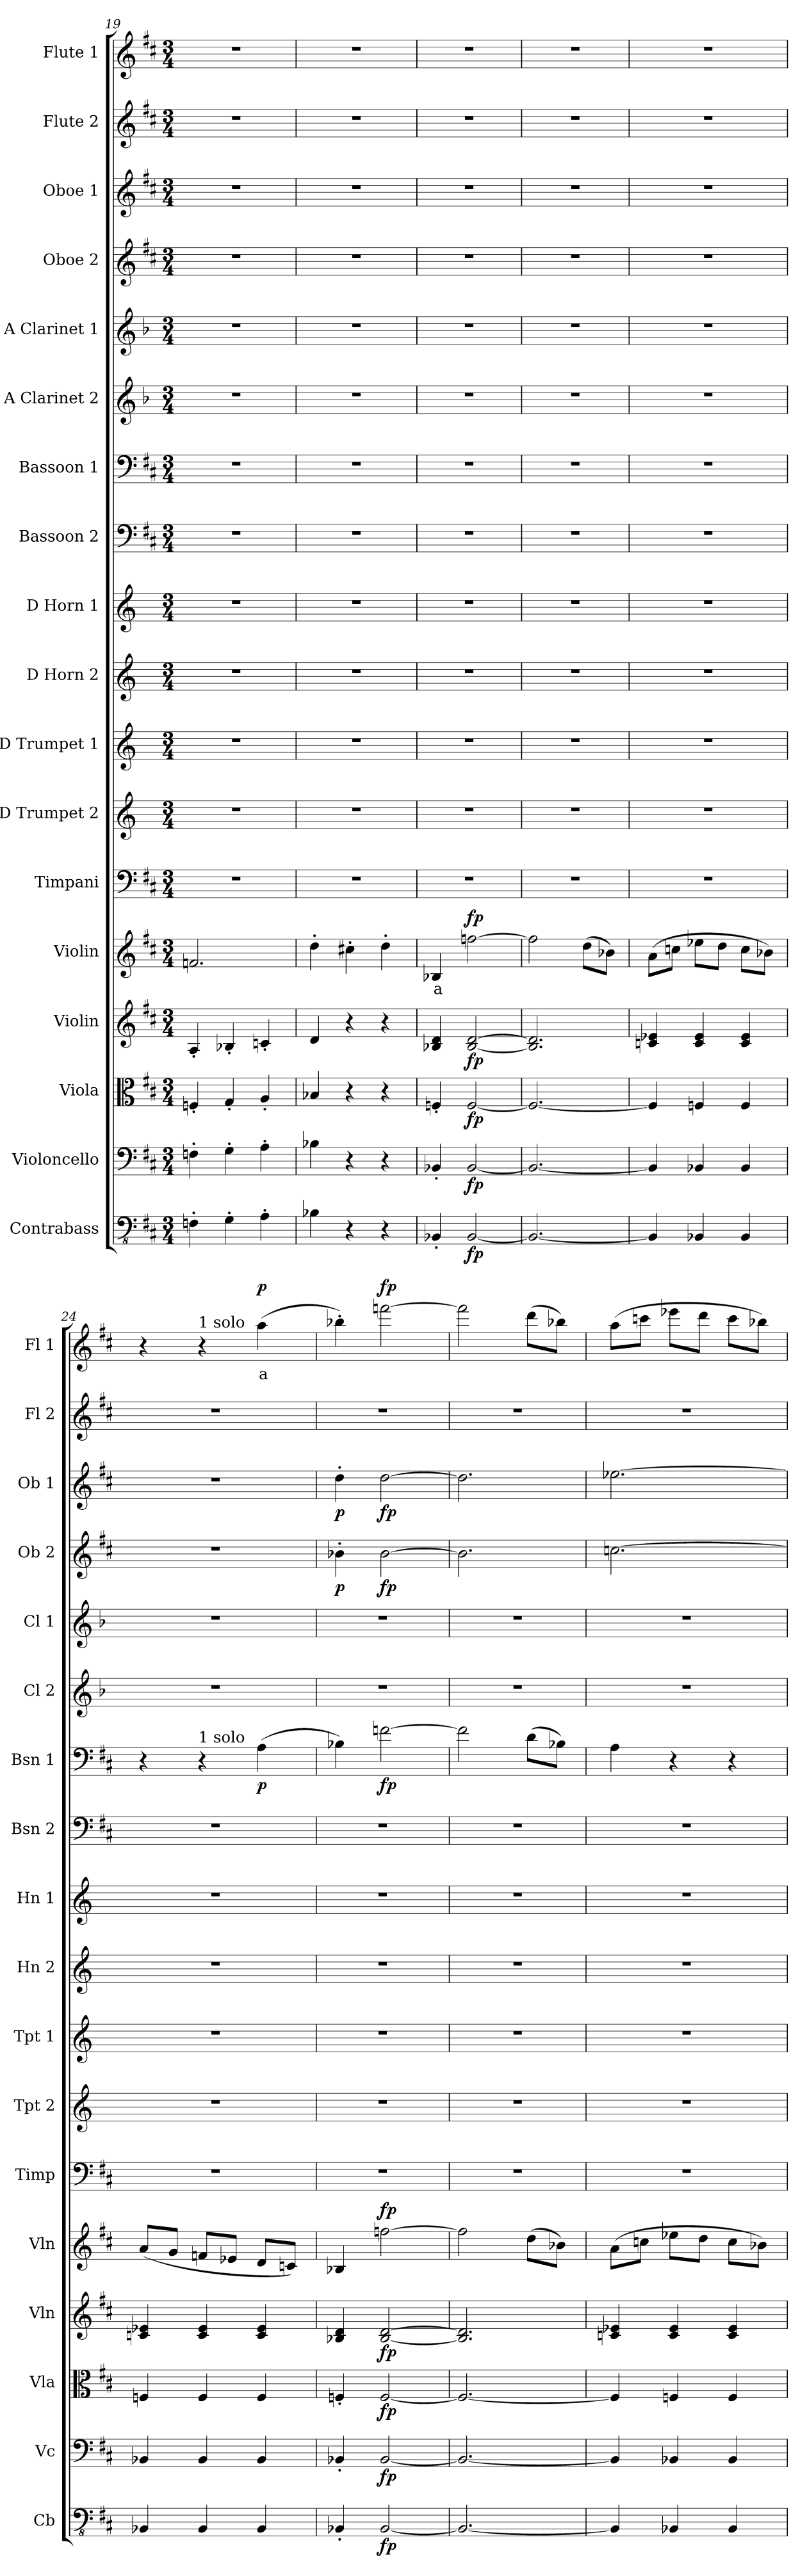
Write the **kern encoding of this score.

**kern	**dynam	**kern	**dynam	**kern	**dynam	**kern	**dynam	**kern	**text	**dynam	**kern	**kern	**kern	**kern	**kern	**kern	**kern	**dynam	**kern	**kern	**kern	**dynam	**kern	**dynam	**kern	**kern	**text	**dynam
*part18	*part18	*part17	*part17	*part16	*part16	*part15	*part15	*part14	*part14	*part14	*part13	*part12	*part11	*part10	*part9	*part8	*part7	*part7	*part6	*part5	*part4	*part4	*part3	*part3	*part2	*part1	*part1	*part1
*staff18	*staff18	*staff17	*staff17	*staff16	*staff16	*staff15	*staff15	*staff14	*staff14	*staff14	*staff13	*staff12	*staff11	*staff10	*staff9	*staff8	*staff7	*staff7	*staff6	*staff5	*staff4	*staff4	*staff3	*staff3	*staff2	*staff1	*staff1	*staff1
*I"Contrabass	*	*I"Violoncello	*	*I"Viola	*	*I"Violin	*	*I"Violin	*	*	*I"Timpani	*I"D Trumpet 2	*I"D Trumpet 1	*I"D Horn 2	*I"D Horn 1	*I"Bassoon 2	*I"Bassoon 1	*	*I"A Clarinet 2	*I"A Clarinet 1	*I"Oboe 2	*	*I"Oboe 1	*	*I"Flute 2	*I"Flute 1	*	*
*I'Cb	*	*I'Vc	*	*I'Vla	*	*I'Vln	*	*I'Vln	*	*	*I'Timp	*I'Tpt 2	*I'Tpt 1	*I'Hn 2	*I'Hn 1	*I'Bsn 2	*I'Bsn 1	*	*I'Cl 2	*I'Cl 1	*I'Ob 2	*	*I'Ob 1	*	*I'Fl 2	*I'Fl 1	*	*
*clefFv4	*	*clefF4	*	*clefC3	*	*clefG2	*	*clefG2	*	*	*clefF4	*clefG2	*clefG2	*clefG2	*clefG2	*clefF4	*clefF4	*	*clefG2	*clefG2	*clefG2	*	*clefG2	*	*clefG2	*clefG2	*	*
*	*	*	*	*	*	*	*	*	*	*	*	*ITrd-1c-2	*ITrd-1c-2	*ITrd6c10	*ITrd6c10	*	*	*	*ITrd2c3	*ITrd2c3	*	*	*	*	*	*	*	*
*k[f#c#]	*	*k[f#c#]	*	*k[f#c#]	*	*k[f#c#]	*	*k[f#c#]	*	*	*k[f#c#]	*k[f#c#]	*k[f#c#]	*k[f#c#]	*k[f#c#]	*k[f#c#]	*k[f#c#]	*	*k[f#c#]	*k[f#c#]	*k[f#c#]	*	*k[f#c#]	*	*k[f#c#]	*k[f#c#]	*	*
*M3/4	*	*M3/4	*	*M3/4	*	*M3/4	*	*M3/4	*	*	*M3/4	*M3/4	*M3/4	*M3/4	*M3/4	*M3/4	*M3/4	*	*M3/4	*M3/4	*M3/4	*	*M3/4	*	*M3/4	*M3/4	*	*
=19	=19	=19	=19	=19	=19	=19	=19	=19	=19	=19	=19	=19	=19	=19	=19	=19	=19	=19	=19	=19	=19	=19	=19	=19	=19	=19	=19	=19
4FFn'\	.	4Fn'\	.	4Fn'/	.	4A'/	.	2.fn/	.	.	2.r	2.r	2.r	2.r	2.r	2.r	2.r	.	2.r	2.r	2.r	.	2.r	.	2.r	2.r	.	.
4GG'\	.	4G'\	.	4G'/	.	4B-X'/	.	.	.	.	.	.	.	.	.	.	.	.	.	.	.	.	.	.	.	.	.	.
4AA'\	.	4A'\	.	4A'/	.	4cn'/	.	.	.	.	.	.	.	.	.	.	.	.	.	.	.	.	.	.	.	.	.	.
=20	=20	=20	=20	=20	=20	=20	=20	=20	=20	=20	=20	=20	=20	=20	=20	=20	=20	=20	=20	=20	=20	=20	=20	=20	=20	=20	=20	=20
4BB-X\	.	4B-X\	.	4B-X/	.	4d/	.	4dd'\	.	.	2.r	2.r	2.r	2.r	2.r	2.r	2.r	.	2.r	2.r	2.r	.	2.r	.	2.r	2.r	.	.
4r	.	4r	.	4r	.	4r	.	4cc#X'\	.	.	.	.	.	.	.	.	.	.	.	.	.	.	.	.	.	.	.	.
4r	.	4r	.	4r	.	4r	.	4dd'\	.	.	.	.	.	.	.	.	.	.	.	.	.	.	.	.	.	.	.	.
=21	=21	=21	=21	=21	=21	=21	=21	=21	=21	=21	=21	=21	=21	=21	=21	=21	=21	=21	=21	=21	=21	=21	=21	=21	=21	=21	=21	=21
!	!	!	!	!	!	!	!	!	!LO:LY:b:color=#FF0000	!	!	!	!	!	!	!	!	!	!	!	!	!	!	!	!	!	!	!
4BBB-X'/	.	4BB-X'/	.	4Fn'/	.	4B-X/ 4d/	.	4B-X/	a	.	2.r	2.r	2.r	2.r	2.r	2.r	2.r	.	2.r	2.r	2.r	.	2.r	.	2.r	2.r	.	.
!	!LO:DY:b	!	!LO:DY:b	!	!LO:DY:b	!	!LO:DY:b	!	!	!LO:DY:b	!	!	!	!	!	!	!	!	!	!	!	!	!	!	!	!	!	!
[2BBB-/	fp	[2BB-/	fp	[2F/	fp	[2B-/ [2d/	fp	[2ffn\	.	fp	.	.	.	.	.	.	.	.	.	.	.	.	.	.	.	.	.	.
=22	=22	=22	=22	=22	=22	=22	=22	=22	=22	=22	=22	=22	=22	=22	=22	=22	=22	=22	=22	=22	=22	=22	=22	=22	=22	=22	=22	=22
2.BBB-/_	.	2.BB-/_	.	2.F/_	.	2.B-/] 2.d/]	.	2ff\]	.	.	2.r	2.r	2.r	2.r	2.r	2.r	2.r	.	2.r	2.r	2.r	.	2.r	.	2.r	2.r	.	.
.	.	.	.	.	.	.	.	(>8dd\L	.	.	.	.	.	.	.	.	.	.	.	.	.	.	.	.	.	.	.	.
.	.	.	.	.	.	.	.	8b-X\J)	.	.	.	.	.	.	.	.	.	.	.	.	.	.	.	.	.	.	.	.
=23	=23	=23	=23	=23	=23	=23	=23	=23	=23	=23	=23	=23	=23	=23	=23	=23	=23	=23	=23	=23	=23	=23	=23	=23	=23	=23	=23	=23
4BBB-/]	.	4BB-/]	.	4F/]	.	4cn/ 4e-X/	.	(>8a\L	.	.	2.r	2.r	2.r	2.r	2.r	2.r	2.r	.	2.r	2.r	2.r	.	2.r	.	2.r	2.r	.	.
.	.	.	.	.	.	.	.	8ccn\J	.	.	.	.	.	.	.	.	.	.	.	.	.	.	.	.	.	.	.	.
4BBB-X/	.	4BB-X/	.	4Fn/	.	4c/ 4e-/	.	8ee-X\L	.	.	.	.	.	.	.	.	.	.	.	.	.	.	.	.	.	.	.	.
.	.	.	.	.	.	.	.	8dd\J	.	.	.	.	.	.	.	.	.	.	.	.	.	.	.	.	.	.	.	.
4BBB-/	.	4BB-/	.	4F/	.	4c/ 4e-/	.	8cc\L	.	.	.	.	.	.	.	.	.	.	.	.	.	.	.	.	.	.	.	.
.	.	.	.	.	.	.	.	8b-X\J)	.	.	.	.	.	.	.	.	.	.	.	.	.	.	.	.	.	.	.	.
=24	=24	=24	=24	=24	=24	=24	=24	=24	=24	=24	=24	=24	=24	=24	=24	=24	=24	=24	=24	=24	=24	=24	=24	=24	=24	=24	=24	=24
4BBB-X/	.	4BB-X/	.	4Fn/	.	4cn/ 4e-X/	.	(<8a/L	.	.	2.r	2.r	2.r	2.r	2.r	2.r	4r	.	2.r	2.r	2.r	.	2.r	.	2.r	4r	.	.
.	.	.	.	.	.	.	.	8g/J	.	.	.	.	.	.	.	.	.	.	.	.	.	.	.	.	.	.	.	.
!	!	!	!	!	!	!	!	!	!	!	!	!	!	!	!	!	!	!	!	!	!	!	!	!	!	!LO:TX:a:t=1 solo	!	!
!	!	!	!	!	!	!	!	!	!	!	!	!	!	!	!	!	!LO:TX:a:t=1 solo	!	!	!	!	!	!	!	!	!	!	!
4BBB-/	.	4BB-/	.	4F/	.	4c/ 4e-/	.	8fn/L	.	.	.	.	.	.	.	.	4r	.	.	.	.	.	.	.	.	4r	.	.
.	.	.	.	.	.	.	.	8e-X/J	.	.	.	.	.	.	.	.	.	.	.	.	.	.	.	.	.	.	.	.
!	!	!	!	!	!	!	!	!	!	!	!	!	!	!	!	!	!	!LO:DY:b	!	!	!	!	!	!	!	!	!LO:LY:b:color=#FF0000	!LO:DY:b
4BBB-/	.	4BB-/	.	4F/	.	4c/ 4e-/	.	8d/L	.	.	.	.	.	.	.	.	(>4A\	p	.	.	.	.	.	.	.	(>4aa\	a	p
.	.	.	.	.	.	.	.	8cn/J)	.	.	.	.	.	.	.	.	.	.	.	.	.	.	.	.	.	.	.	.
=25	=25	=25	=25	=25	=25	=25	=25	=25	=25	=25	=25	=25	=25	=25	=25	=25	=25	=25	=25	=25	=25	=25	=25	=25	=25	=25	=25	=25
!	!	!	!	!	!	!	!	!	!	!	!	!	!	!	!	!	!	!	!	!	!	!LO:DY:b	!	!LO:DY:b	!	!	!	!
4BBB-X'/	.	4BB-X'/	.	4Fn'/	.	4B-X/ 4d/	.	4B-X/	.	.	2.r	2.r	2.r	2.r	2.r	2.r	4B-X\)	.	2.r	2.r	4b-X'\	p	4dd'\	p	2.r	4bb-X'\)	.	.
!	!LO:DY:b	!	!LO:DY:b	!	!LO:DY:b	!	!LO:DY:b	!	!	!LO:DY:b	!	!	!	!	!	!	!	!LO:DY:b	!	!	!	!LO:DY:b	!	!LO:DY:b	!	!	!	!LO:DY:b
[2BBB-/	fp	[2BB-/	fp	[2F/	fp	[2B-/ [2d/	fp	[2ffn\	.	fp	.	.	.	.	.	.	[2fn\	fp	.	.	[2b-\	fp	[2dd\	fp	.	[2fffn\	.	fp
=26	=26	=26	=26	=26	=26	=26	=26	=26	=26	=26	=26	=26	=26	=26	=26	=26	=26	=26	=26	=26	=26	=26	=26	=26	=26	=26	=26	=26
2.BBB-/_	.	2.BB-/_	.	2.F/_	.	2.B-/] 2.d/]	.	2ff\]	.	.	2.r	2.r	2.r	2.r	2.r	2.r	2f\]	.	2.r	2.r	2.b-\]	.	2.dd\]	.	2.r	2fff\]	.	.
.	.	.	.	.	.	.	.	(>8dd\L	.	.	.	.	.	.	.	.	(>8d\L	.	.	.	.	.	.	.	.	(>8ddd\L	.	.
.	.	.	.	.	.	.	.	8b-X\J)	.	.	.	.	.	.	.	.	8B-X\J)	.	.	.	.	.	.	.	.	8bb-X\J)	.	.
!!LO:PB:g=z
=27	=27	=27	=27	=27	=27	=27	=27	=27	=27	=27	=27	=27	=27	=27	=27	=27	=27	=27	=27	=27	=27	=27	=27	=27	=27	=27	=27	=27
4BBB-/]	.	4BB-/]	.	4F/]	.	4cn/ 4e-X/	.	(>8a\L	.	.	2.r	2.r	2.r	2.r	2.r	2.r	4A\	.	2.r	2.r	[2.ccn\	.	[2.ee-X\	.	2.r	(>8aa\L	.	.
.	.	.	.	.	.	.	.	8ccn\J	.	.	.	.	.	.	.	.	.	.	.	.	.	.	.	.	.	8cccn\J	.	.
4BBB-X/	.	4BB-X/	.	4Fn/	.	4c/ 4e-/	.	8ee-X\L	.	.	.	.	.	.	.	.	4r	.	.	.	.	.	.	.	.	8eee-X\L	.	.
.	.	.	.	.	.	.	.	8dd\J	.	.	.	.	.	.	.	.	.	.	.	.	.	.	.	.	.	8ddd\J	.	.
4BBB-/	.	4BB-/	.	4F/	.	4c/ 4e-/	.	8cc\L	.	.	.	.	.	.	.	.	4r	.	.	.	.	.	.	.	.	8ccc\L	.	.
.	.	.	.	.	.	.	.	8b-X\J)	.	.	.	.	.	.	.	.	.	.	.	.	.	.	.	.	.	8bb-X\J)	.	.
=	=	=	=	=	=	=	=	=	=	=	=	=	=	=	=	=	=	=	=	=	=	=	=	=	=	=	=	=
*-	*-	*-	*-	*-	*-	*-	*-	*-	*-	*-	*-	*-	*-	*-	*-	*-	*-	*-	*-	*-	*-	*-	*-	*-	*-	*-	*-	*-
